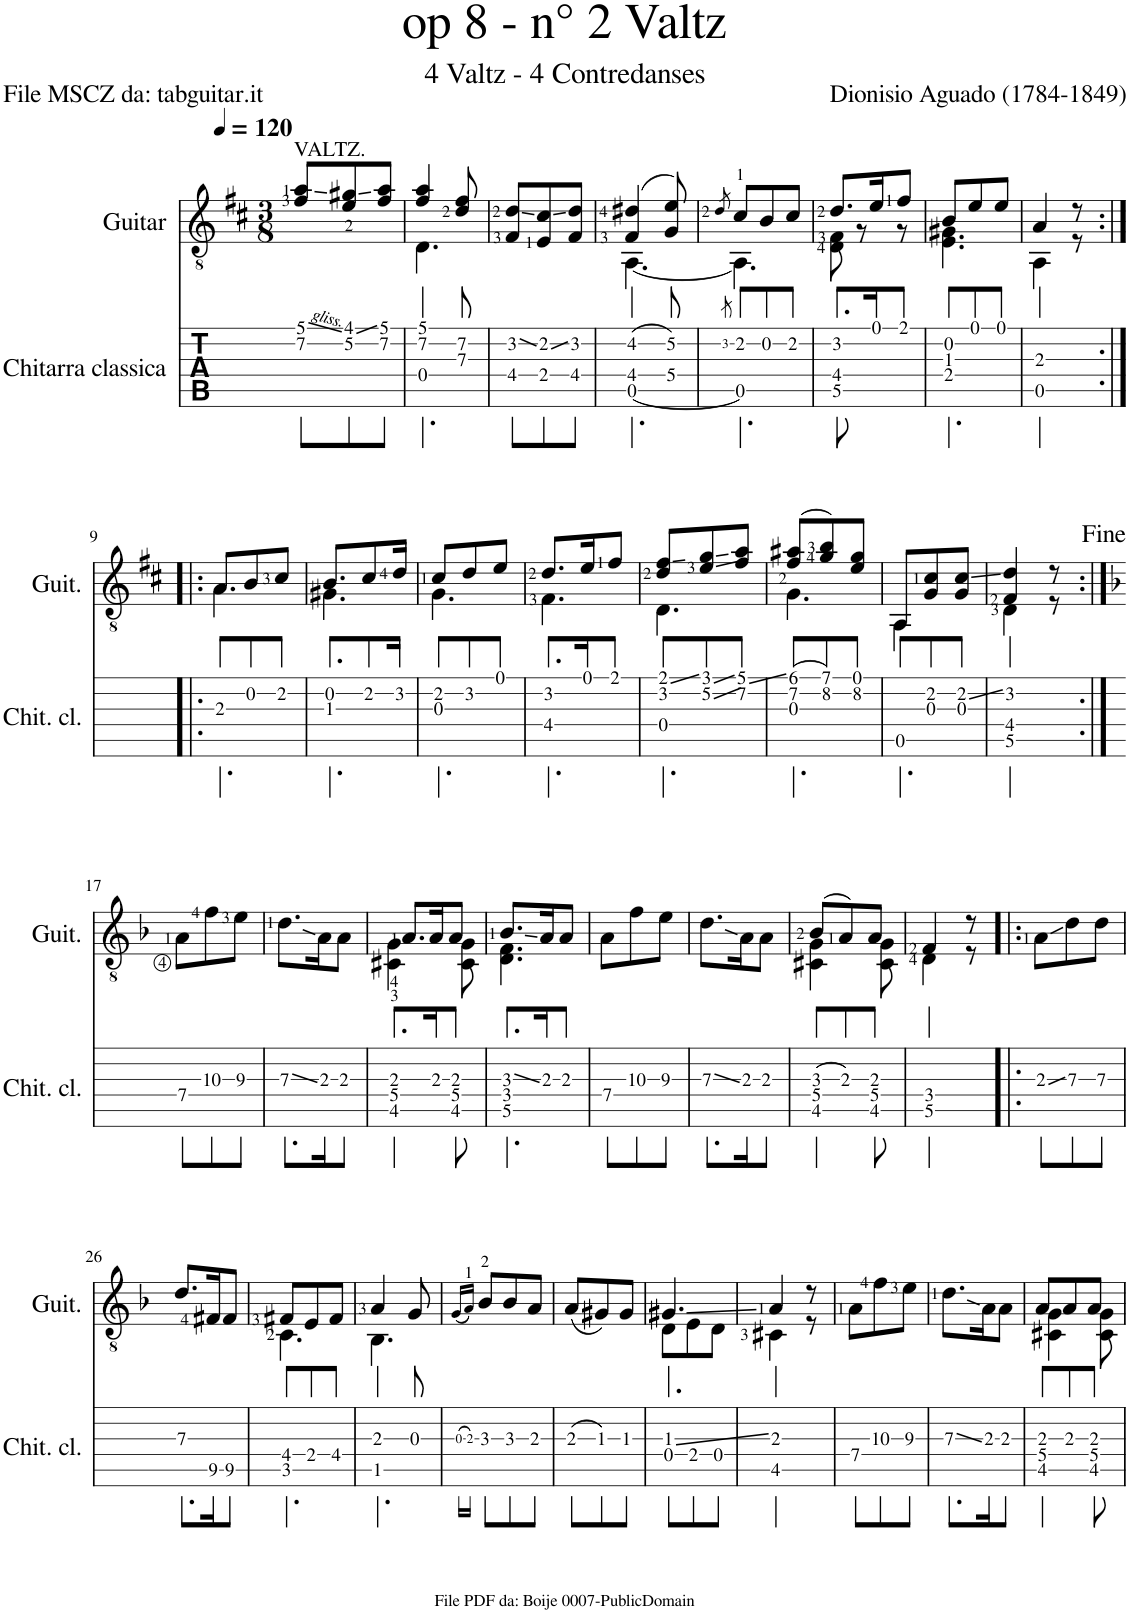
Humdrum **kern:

**kern	**kern
*part2	*part1
*staff2	*staff1
*I"Chitarra classica	*I"Guitar
*I'Chit. cl.	*I'Guit.
*stria6	*
*	*clefGv2
*k[f#c#]	*k[f#c#]
*M3/8	*M3/8
*MM120	*MM120
=1	=1
!	!LO:TX:a:t=VALTZ.
8f#\ 8a\L	8f#/ 8a/L
8e\ 8g#X\	8e/ 8g#X/
8f#\ 8a\J	8f#/ 8a/J
=2	=2
*^	*^
4f#/ 4a/	4.D\	4f#/ 4a/	4.D\
8d/ 8f#/	.	8d/ 8f#/	.
*v	*v	*	*
*	*v	*v
=3	=3
8F#\ 8d\L	8F#/ 8d/L
8E\ 8c#\	8E/ 8c#/
8F#\ 8d\J	8F#/ 8d/J
=4	=4
*^	*^
(4F#/ 4d#X/	[4.AA\	(4F#/ 4d#X/	[4.AA\
8G/ 8e/)	.	8G/ 8e/)	.
=5	=5	=5	=5
8qd/	.	8qd/	.
8c#/L	4.AA\]	8c#/L	4.AA\]
8B/	.	8B/	.
8c#/J	.	8c#/J	.
=6	=6	=6	=6
8.d/L	8D\ 8F#\	8.d/L	8D\ 8F#\
.	8r	.	8r
16e/K	.	16e/K	.
8f#/J	8r	8f#/J	8r
=7	=7	=7	=7
8B/L	4.E\ 4.G#X\	8B/L	4.E\ 4.G#X\
8e/	.	8e/	.
8e/J	.	8e/J	.
=8	=8	=8	=8
4A/	4AA\	4A/	4AA\
8r	8r	8r	8r
!!LO:LB:g=z	!!
=9:|!|:	=9:|!|:	=9:|!|:	=9:|!|:
8A/L	4.A\	8A/L	4.A\
8B/	.	8B/	.
8c#/J	.	8c#/J	.
=10	=10	=10	=10
8.B/L	4.G#X\	8.B/L	4.G#X\
8c#/	.	8c#/	.
16d/Jk	.	16d/Jk	.
=11	=11	=11	=11
8c#/L	4.G\	8c#/L	4.G\
8d/	.	8d/	.
8e/J	.	8e/J	.
=12	=12	=12	=12
8.d/L	4.F#\	8.d/L	4.F#\
16e/K	.	16e/K	.
8f#/J	.	8f#/J	.
=13	=13	=13	=13
8d/ 8f#/L	4.D\	8d/ 8f#/L	4.D\
8e/ 8g/	.	8e/ 8g/	.
8f#/ 8a/J	.	8f#/ 8a/J	.
=14	=14	=14	=14
(8f#/ 8a#X/L	4.G\	(8f#/ 8a#X/L	4.G\
8g/ 8b/)	.	8g/ 8b/)	.
8g/ 8e/J	.	8e/ 8g/J	.
=15	=15	=15	=15
8AA/L	4.AA\	8AA/L	4.AA\
8G/ 8c#/	.	8G/ 8c#/	.
8G/ 8c#/J	.	8G/ 8c#/J	.
=16	=16	=16	=16
4F#/ 4d/	4D\	4F#/ 4d/	4D\
8r	8r	8r	8r
*v	*v	*	*
*	*v	*v
!!LO:LB:g=z
=17:|!	=17:|!
*k[b-]	*k[b-]
8A\L	8A\L
8f\	8f\
8e\J	8e\J
=18	=18
8.d\L	8.d\L
16A\K	16A\K
8A\J	8A\J
=19	=19
*^	*^
8.A/L	4C#X\ 4G\	8.A/L	4C#X\ 4G\
16A/K	.	16A/K	.
8A/J	8C#\ 8G\	8A/J	8C#\ 8G\
=20	=20	=20	=20
8.B-/L	4.D\ 4.F\	8.B-/L	4.D\ 4.F\
16A/K	.	16A/K	.
8A/J	.	8A/J	.
*v	*v	*	*
*	*v	*v
=21	=21
8A\L	8A\L
8f\	8f\
8e\J	8e\J
=22	=22
8.d\L	8.d\L
16A\K	16A\K
8A\J	8A\J
=23	=23
*^	*^
(8B-/L	4C#X\ 4G\	(8B-/L	4C#X\ 4G\
8A/)	.	8A/)	.
8A/J	8C#\ 8G\	8A/J	8C#\ 8G\
=24	=24	=24	=24
4F/	4D\	4F/	4D\
8r	8r	8r	8r
*v	*v	*	*
*	*v	*v
=25!|:	=25!|:
8A\L	8A\L
8d\	8d\
8d\J	8d\J
!!LO:LB:g=z
=26	=26
8.d\L	8.d/L
16F#X\K	16F#X/K
8F#\J	8F#/J
=27	=27
*^	*^
8F#X/L	4.C\	8F#X/L	4.C\
8E/	.	8E/	.
8F#/J	.	8F#/J	.
=28	=28	=28	=28
4A/	4.BB-\	4A/	4.BB-\
8G/	.	8G/	.
*v	*v	*	*
*	*v	*v
=29	=29
(16qG\LL	(16qG/LL
16qA\JJ)	16qA/JJ)
8B-\L	8B-/L
8B-\	8B-/
8A\J	8A/J
=30	=30
(8A\L	(8A/L
8G#X\)	8G#X/)
8G#\J	8G#/J
=31	=31
*^	*^
4.G#X/	8D\L	4.G#X/	8D\L
.	8E\	.	8E\
.	8D\J	.	8D\J
=32	=32	=32	=32
4A/	4C#X\	4A/	4C#X\
8r	8r	8r	8r
*v	*v	*	*
*	*v	*v
=33	=33
8A\L	8A\L
8f\	8f\
8e\J	8e\J
=34	=34
8.d\L	8.d\L
16A\K	16A\K
8A\J	8A\J
=35	=35
*^	*^
8A/L	4C#X\ 4G\	8A/L	4C#X\ 4G\
8A/	.	8A/	.
8A/J	8C#\ 8G\	8A/J	8C#\ 8G\
*v	*v	*	*
*	*v	*v
=	=
*-	*-
